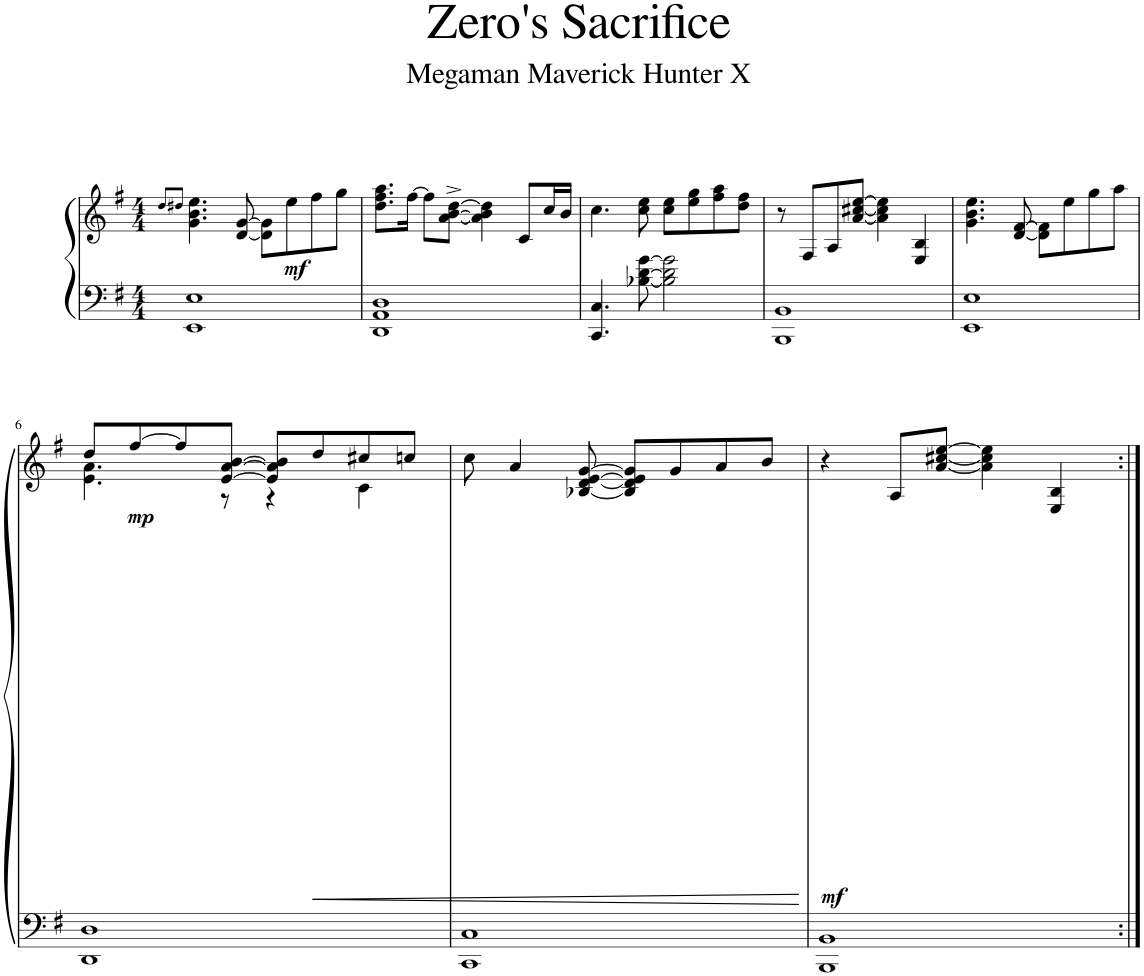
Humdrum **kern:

**kern	**kern	**dynam
*part1	*part1	*part1
*staff2	*staff1	*staff1/2
*I"Piano	*	*
*I'Pno	*	*
*clefF4	*clefG2	*
*k[f#]	*k[f#]	*
*M4/4	*M4/4	*
=1	=1	=1
.	8qdd/L	.
.	8qdd#X/J	.
!	!	!LO:DY:b
1EE 1E	4.g\ 4.b\ 4.ee\	mf
.	[8d/ [8g/	.
.	8d\] 8g\]L	.
.	8ee\	.
.	8ff#\	.
.	8gg\J	.
=2	=2	=2
1DD 1AA 1D	8.dd\ 8.ff#\ 8.aa\L	.
.	[16ff#\Jk	.
.	8ff#\L]	.
.	[8a\^ [8b\^ [8dd\^J	.
.	4a\] 4b\] 4dd\]	.
.	8c/L	.
.	16cc/L	.
.	16b/JJ	.
=3	=3	=3
4.CC/ 4.C/	4.cc\	.
[8B-X\ [8d\ [8g\	8cc\ 8ee\	.
2B-\] 2d\] 2g\]	8cc\ 8ee\L	.
.	8ee\ 8gg\	.
.	8ff#\ 8aa\	.
.	8dd\ 8ff#\J	.
=4	=4	=4
1BBB 1BB	8r	.
.	8F#/L	.
.	8A/	.
.	[8a/ [8cc#X/ [8ee/J	.
.	4a\] 4cc#\] 4ee\]	.
.	4E/ 4B/	.
=5	=5	=5
1EE 1E	4.g\ 4.b\ 4.ee\	.
.	[8d/ [8f#/	.
.	8d\] 8f#\]L	.
.	8ee\	.
.	8gg\	.
.	8aa\J	.
!!LO:LB:g=z
=6	=6	=6
*	*^	*
!	!	!	!LO:DY:b
1DD 1D	8dd/L	4.e\ 4.a\	mp
.	[8ff#/	.	.
.	8ff#/]	.	.
.	[8e/ [8a/ [8b/J	8r	.
.	8e/] 8a/] 8b/]L	4r	.
!	!	!	!LO:HP:b
.	8dd/	.	<
.	8cc#X/	4c\	.
.	8ccn/J	.	.
*	*v	*v	*
=7	=7	=7
1CC 1C	8cc\	.
.	4a/	.
.	[8B-X/ [8d/ [8e/ [8g/	.
.	8B-/] 8d/] 8e/] 8g/]L	.
.	8g/	.
.	8a/	.
.	8b/J	.
.	.	[
=8	=8	=8
!	!	!LO:DY:b
1BBB 1BB	4r	mf
.	8A/L	.
.	[8a/ [8cc#X/ [8ee/J	.
.	4a\] 4cc#\] 4ee\]	.
.	4E/ 4B/	.
=:|!	=:|!	=:|!
*-	*-	*-
